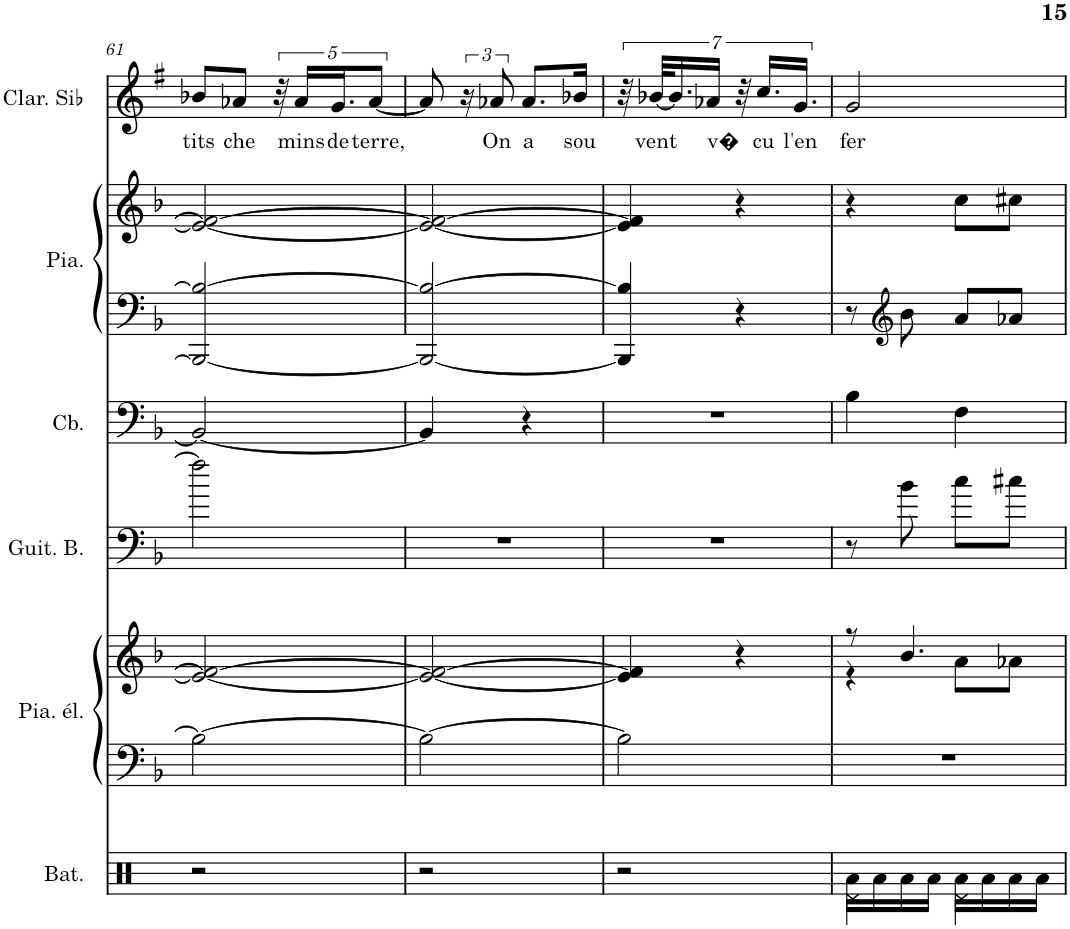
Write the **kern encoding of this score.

**kern	**kern	**kern	**kern	**kern	**kern	**kern	**kern	**text
*part6	*part5	*part5	*part4	*part3	*part2	*part2	*part1	*part1
*staff8	*staff7	*staff6	*staff5	*staff4	*staff3	*staff2	*staff1	*staff1
*I"Batterie, Drums	*I"Piano électrique, Electric Piano 1	*	*I"Guitare Basse	*I"Contrebasse, Acoustic Bass	*I"Piano, Acoustic Grand Piano	*	*I"Clarinette en Sib	*
*I'Bat.	*I'Pia. él.	*	*I'Guit. B.	*I'Cb.	*I'Pia.	*	*I'Clar. Sib	*
!!LO:PB:g=z
*clefX	*clefF4	*clefG2	*clefF4	*clefF4	*clefF4	*clefF4	*clefG2	*
*	*	*	*Trd7c12	*Trd7c12	*	*	*Trd1c2	*
*k[]	*k[b-]	*k[b-]	*k[b-]	*k[b-]	*k[b-]	*k[b-]	*k[f#]	*
*M2/4	*M2/4	*M2/4	*M2/4	*M2/4	*M2/4	*M2/4	*M2/4	*
=61	=61	=61	=61	=61	=61	=61	=61	=61
!	!	!	!	!	!	!	!	!LO:LY:b
2r	2B-\_	2e-/_ 2f#/_	2ff#\]	2BB/_	2BBB/_ 2B-/_	2e-/_ 2f#/_	8b-X/L	tits
!	!	!	!	!	!	!	!	!LO:LY:b
.	.	.	.	.	.	.	8a-X/J	che
.	.	.	.	.	.	.	40r	.
!	!	!	!	!	!	!	!	!LO:LY:b
.	.	.	.	.	.	.	20a-/LL	mins
!	!	!	!	!	!	!	!	!LO:LY:b
.	.	.	.	.	.	.	20.g/J	de
!	!	!	!	!	!	!	!	!LO:LY:b
.	.	.	.	.	.	.	[10a-/J	terre,
=62	=62	=62	=62	=62	=62	=62	=62	=62
2r	2B-\_	2e-/_ 2f#/_	2r	4BB/]	2BBB/_ 2B-/_	2e-/_ 2f#/_	8a-/]	.
.	.	.	.	.	.	.	24r	.
!	!	!	!	!	!	!	!	!LO:LY:b
.	.	.	.	.	.	.	12a-X/	On
!	!	!	!	!	!	!	!	!LO:LY:b
.	.	.	.	4r	.	.	8.a-/L	a
!	!	!	!	!	!	!	!	!LO:LY:b
.	.	.	.	.	.	.	16b-X/Jk	sou
=63	=63	=63	=63	=63	=63	=63	=63	=63
2r	2B-\]	4e-/] 4f#/]	2r	2r	4BBB/] 4B-/]	4e-/] 4f#/]	28r	.
!	!	!	!	!	!	!	!	!LO:LY:b
.	.	.	.	.	.	.	[28b-X/KLL	vent
.	.	.	.	.	.	.	14.b-/]	.
!	!	!	!	!	!	!	!	!LO:LY:b
.	.	.	.	.	.	.	14a-X/JJ	v�
.	.	4r	.	.	4r	4r	28r	.
!	!	!	!	!	!	!	!	!LO:LY:b
.	.	.	.	.	.	.	14.cc/LL	cu
!	!	!	!	!	!	!	!	!LO:LY:b
.	.	.	.	.	.	.	14.g/JJ	l'en
=64	=64	=64	=64	=64	=64	=64	=64	=64
*^	*	*^	*	*	*	*	*	*
!	!	!	!	!	!	!	!	!	!	!LO:LY:b
16Ra\LL	4Rd\	2r	8r	4r	8r	4B-\	8r	4r	2g/	fer
16Ra\	.	.	.	.	.	.	.	.	.	.
*	*	*	*	*	*	*	*clefG2	*	*	*
16Ra\	.	.	4.b-/	.	8b-\	.	8b-\	.	.	.
16Ra\JJ	.	.	.	.	.	.	.	.	.	.
16Ra\LL	4Rd\	.	.	8a\L	8cc\L	4F\	8a/L	8cc\L	.	.
16Ra\	.	.	.	.	.	.	.	.	.	.
16Ra\	.	.	.	8a-X\J	8cc#X\J	.	8a-X/J	8cc#X\J	.	.
16Ra\JJ	.	.	.	.	.	.	.	.	.	.
*v	*v	*	*v	*v	*	*	*	*	*	*
=	=	=	=	=	=	=	=	=
*-	*-	*-	*-	*-	*-	*-	*-	*-
